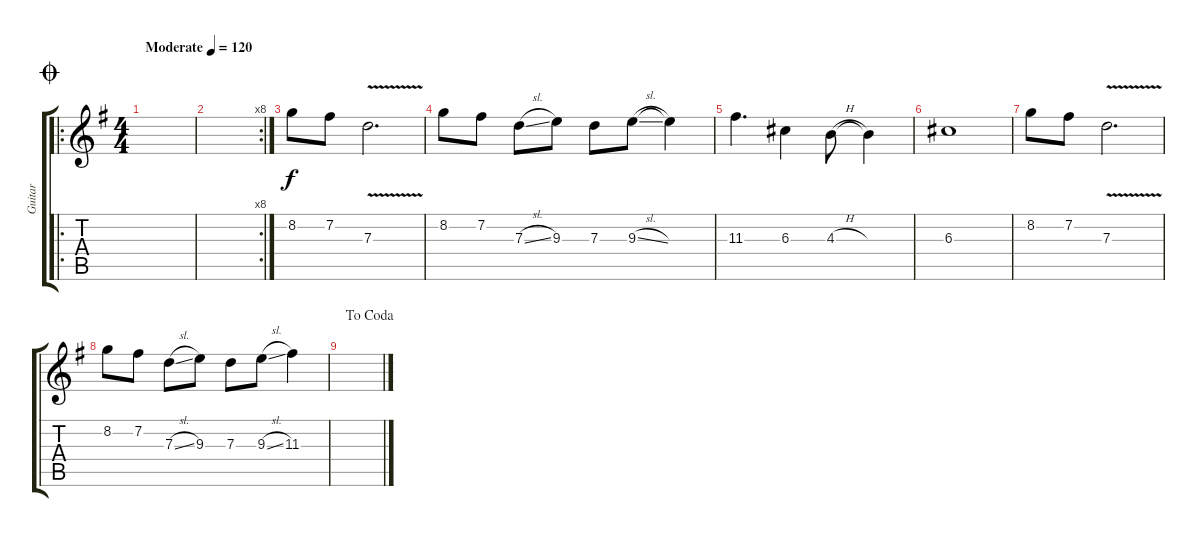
\track ("Guitar" "Guitar") {instrument electricguitarjazz}
\staff {score tabs}
\tuning (E4 B3 G3 D3 A2 E2) {hide}
\ro
\ts (4 4)
\jump coda
\tempo (120 "Moderate")
\clef g2
\ks g
|
\rc 8
|
8.2.8 7.2.8 7.3{v}.2{d} |
8.2.8 7.2.8 7.3{sl}.8 9.3.8 7.3.8 9.3{sl}.8 9.3{t}.4 |
11.3.4{d} 6.3.4 4.3{h}.8 4.3{t}.4 |
6.3.1 |
8.2.8 7.2.8 7.3{v}.2{d} |
8.2.8 7.2.8 7.3{sl}.8 9.3.8 7.3.8 9.3{sl}.8 11.3.4 |
\jump dacoda
